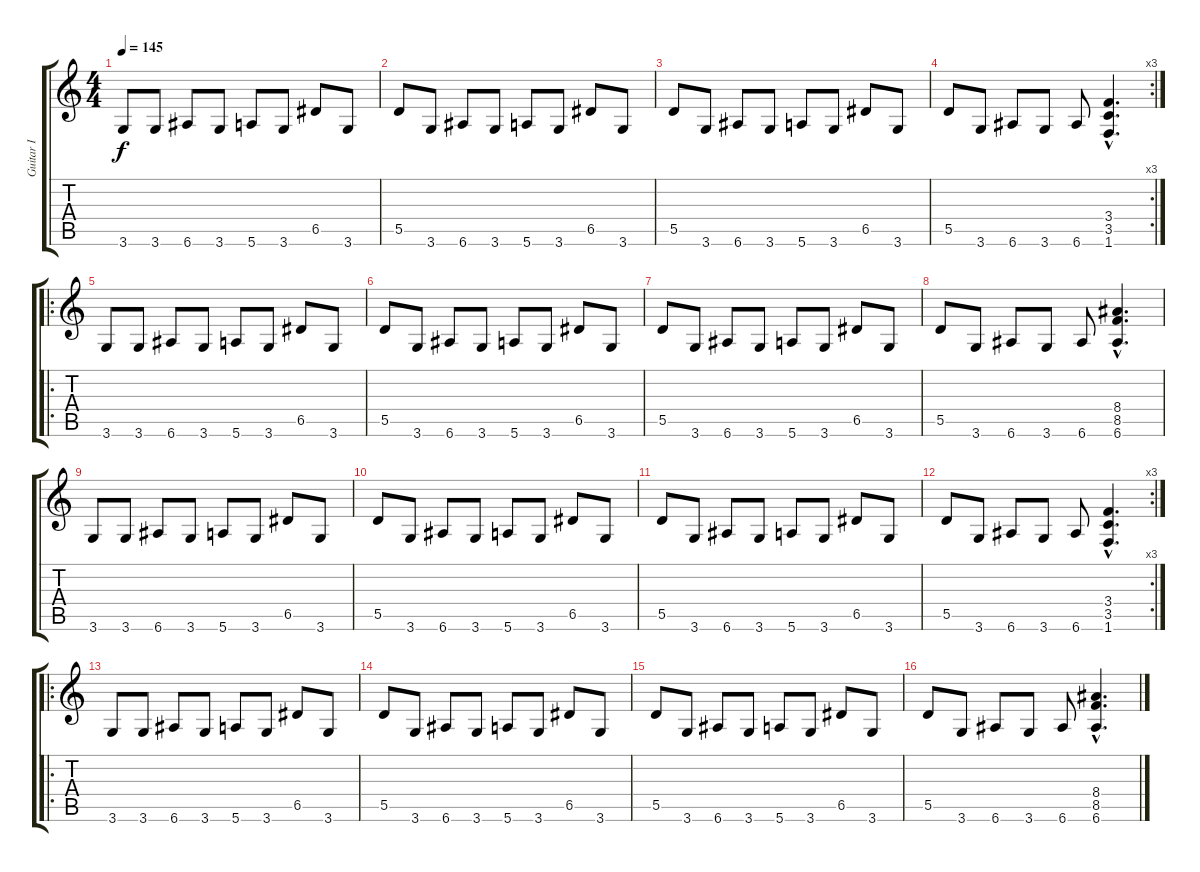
\track ("Guitar I" "Guitar I") {instrument overdrivenguitar}
\staff {score tabs}
\tuning (E4 B3 G3 D3 A2 E2) {hide}
\ts (4 4)
\tempo 145
\clef g2
\ks c
3.6.8{dy f} 3.6.8 6.6.8 3.6.8 5.6.8 3.6.8 6.5.8 3.6.8 |
5.5.8 3.6.8 6.6.8 3.6.8 5.6.8 3.6.8 6.5.8 3.6.8 |
5.5.8 3.6.8 6.6.8 3.6.8 5.6.8 3.6.8 6.5.8 3.6.8 |
\rc 3
5.5.8 3.6.8 6.6.8 3.6.8 6.6.8 (3.4{hac} 3.5{hac} 1.6{hac}).4{d} |
\ro
3.6.8 3.6.8 6.6.8 3.6.8 5.6.8 3.6.8 6.5.8 3.6.8 |
5.5.8 3.6.8 6.6.8 3.6.8 5.6.8 3.6.8 6.5.8 3.6.8 |
5.5.8 3.6.8 6.6.8 3.6.8 5.6.8 3.6.8 6.5.8 3.6.8 |
5.5.8 3.6.8 6.6.8 3.6.8 6.6.8 (8.4{hac} 8.5{hac} 6.6{hac}).4{d} |
3.6.8 3.6.8 6.6.8 3.6.8 5.6.8 3.6.8 6.5.8 3.6.8 |
5.5.8 3.6.8 6.6.8 3.6.8 5.6.8 3.6.8 6.5.8 3.6.8 |
5.5.8 3.6.8 6.6.8 3.6.8 5.6.8 3.6.8 6.5.8 3.6.8 |
\rc 3
5.5.8 3.6.8 6.6.8 3.6.8 6.6.8 (3.4{hac} 3.5{hac} 1.6{hac}).4{d} |
\ro
3.6.8 3.6.8 6.6.8 3.6.8 5.6.8 3.6.8 6.5.8 3.6.8 |
5.5.8 3.6.8 6.6.8 3.6.8 5.6.8 3.6.8 6.5.8 3.6.8 |
5.5.8 3.6.8 6.6.8 3.6.8 5.6.8 3.6.8 6.5.8 3.6.8 |
5.5.8 3.6.8 6.6.8 3.6.8 6.6.8 (8.4{hac} 8.5{hac} 6.6{hac}).4{d}
